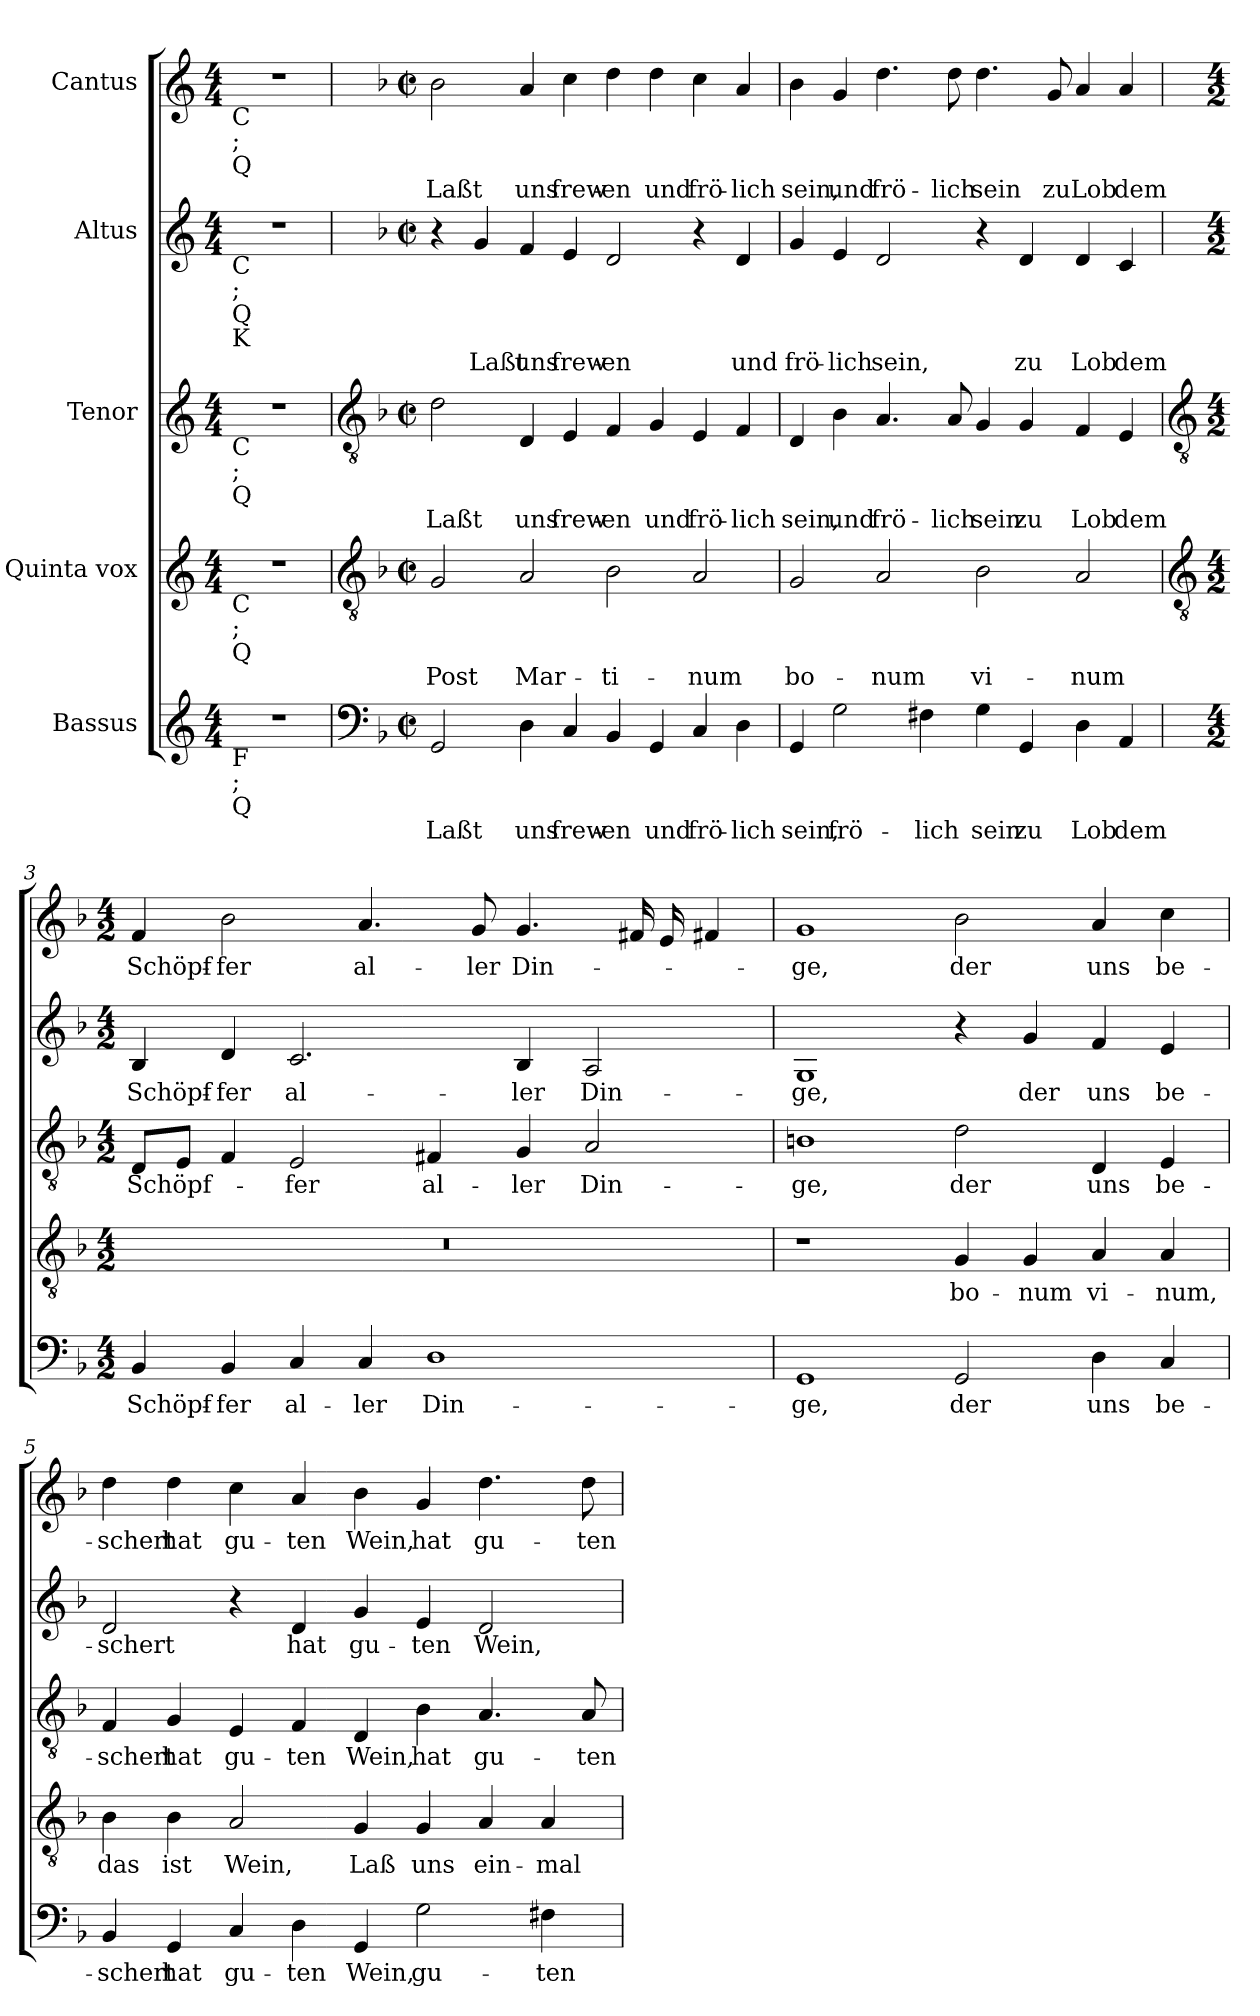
**kern	**text	**kern	**text	**kern	**text	**kern	**text	**kern	**text
*part5	*part5	*part4	*part4	*part3	*part3	*part2	*part2	*part1	*part1
*staff5	*staff5	*staff4	*staff4	*staff3	*staff3	*staff2	*staff2	*staff1	*staff1
*I"Bassus	*	*I"Quinta vox	*	*I"Tenor	*	*I"Altus	*	*I"Cantus	*
*clefG2	*	*clefG2	*	*clefG2	*	*clefG2	*	*clefG2	*
*k[]	*	*k[]	*	*k[]	*	*k[]	*	*k[]	*
*C:	*	*C:	*	*C:	*	*C:	*	*C:	*
*M4/4	*	*M4/4	*	*M4/4	*	*M4/4	*	*M4/4	*
=	=	=	=	=	=	=	=	=	=
!	!	!	!	!	!	!	!	!LO:TX:b:t=C	!
!	!	!	!	!	!	!	!	!LO:TX:b:t=;	!
!	!	!	!	!	!	!	!	!LO:TX:b:t=Q	!
!	!	!	!	!	!	!LO:TX:b:t=C	!	!	!
!	!	!	!	!	!	!LO:TX:b:t=;	!	!	!
!	!	!	!	!	!	!LO:TX:b:t=Q	!	!	!
!	!	!	!	!	!	!LO:TX:b:t=K	!	!	!
!	!	!	!	!LO:TX:b:t=C	!	!	!	!	!
!	!	!	!	!LO:TX:b:t=;	!	!	!	!	!
!	!	!	!	!LO:TX:b:t=Q	!	!	!	!	!
!	!	!LO:TX:b:t=C	!	!	!	!	!	!	!
!	!	!LO:TX:b:t=;	!	!	!	!	!	!	!
!	!	!LO:TX:b:t=Q	!	!	!	!	!	!	!
!LO:TX:b:t=F	!	!	!	!	!	!	!	!	!
!LO:TX:b:t=;	!	!	!	!	!	!	!	!	!
!LO:TX:b:t=Q	!	!	!	!	!	!	!	!	!
1r	.	1r	.	1r	.	1r	.	1r	.
!!LO:LB:g=z
=1	=1	=1	=1	=1	=1	=1	=1	=1	=1
*clefF4	*	*clefGv2	*	*clefGv2	*	*	*	*	*
*k[b-]	*	*k[b-]	*	*k[b-]	*	*k[b-]	*	*k[b-]	*
*F:	*	*F:	*	*F:	*	*F:	*	*F:	*
*M4/2	*	*M4/2	*	*M4/2	*	*M4/2	*	*M4/2	*
*met(c|)	*	*met(c|)	*	*met(c|)	*	*met(c|)	*	*met(c|)	*
!	!LO:LY:b	!	!LO:LY:b	!	!LO:LY:b	!	!	!	!LO:LY:b
2GG	Laßt	2G	Post	2d	Laßt	4r	.	2b-	Laßt
!	!	!	!	!	!	!	!LO:LY:b	!	!
.	.	.	.	.	.	4g	Laßt	.	.
!	!LO:LY:b	!	!LO:LY:b	!	!LO:LY:b	!	!LO:LY:b	!	!LO:LY:b
4D	uns	2A	Mar-	4D	uns	4f	uns	4a	uns
!	!LO:LY:b	!	!	!	!LO:LY:b	!	!LO:LY:b	!	!LO:LY:b
4C	frew-	.	.	4E	frew-	4e	frew-	4cc	frew-
!	!LO:LY:b	!	!LO:LY:b	!	!LO:LY:b	!	!LO:LY:b	!	!LO:LY:b
4BB-	-en	2B-	-ti-	4F	-en	2d	-en	4dd	-en
!	!LO:LY:b	!	!	!	!LO:LY:b	!	!	!	!LO:LY:b
4GG	und	.	.	4G	und	.	.	4dd	und
!	!LO:LY:b	!	!LO:LY:b	!	!LO:LY:b	!	!	!	!LO:LY:b
4C	frö-	2A	-num	4E	frö-	4r	.	4cc	frö-
!	!LO:LY:b	!	!	!	!LO:LY:b	!	!LO:LY:b	!	!LO:LY:b
4D	-lich	.	.	4F	-lich	4d	und	4a	-lich
=2	=2	=2	=2	=2	=2	=2	=2	=2	=2
!	!LO:LY:b	!	!LO:LY:b	!	!LO:LY:b	!	!LO:LY:b	!	!LO:LY:b
4GG	sein,	2G	bo-	4D	sein,	4g	frö-	4b-	sein,
!	!LO:LY:b	!	!	!	!LO:LY:b	!	!LO:LY:b	!	!LO:LY:b
2G	frö-	.	.	4B-	und	4e	-lich	4g	und
!	!	!	!LO:LY:b	!	!LO:LY:b	!	!LO:LY:b	!	!LO:LY:b
.	.	2A	-num	4.A	frö-	2d	sein,	4.dd	frö-
!	!LO:LY:b	!	!	!	!	!	!	!	!
4F#X	-lich	.	.	.	.	.	.	.	.
!	!	!	!	!	!LO:LY:b	!	!	!	!LO:LY:b
.	.	.	.	8A	-lich	.	.	8dd	-lich
!	!LO:LY:b	!	!LO:LY:b	!	!LO:LY:b	!	!	!	!LO:LY:b
4G	sein	2B-	vi-	4G	sein	4r	.	4.dd	sein
!	!LO:LY:b	!	!	!	!LO:LY:b	!	!LO:LY:b	!	!
4GG	zu	.	.	4G	zu	4d	zu	.	.
!	!	!	!	!	!	!	!	!	!LO:LY:b
.	.	.	.	.	.	.	.	8g	zu
!	!LO:LY:b	!	!LO:LY:b	!	!LO:LY:b	!	!LO:LY:b	!	!LO:LY:b
4D	Lob	2A	-num	4F	Lob	4d	Lob	4a	Lob
!	!LO:LY:b	!	!	!	!LO:LY:b	!	!LO:LY:b	!	!LO:LY:b
4AA	dem	.	.	4E	dem	4c	dem	4a	dem
!!LO:LB:g=z
=3	=3	=3	=3	=3	=3	=3	=3	=3	=3
*	*	*clefGv2	*	*clefGv2	*	*	*	*	*
*M4/2	*	*M4/2	*	*M4/2	*	*M4/2	*	*M4/2	*
!	!LO:LY:b	!	!	!	!LO:LY:b	!	!LO:LY:b	!	!LO:LY:b
4BB-	Schöpf-	0r	.	8DL	Schöpf-	4B-	Schöpf-	4f	Schöpf-
.	.	.	.	8EJ	.	.	.	.	.
!	!LO:LY:b	!	!	!	!	!	!LO:LY:b	!	!LO:LY:b
4BB-	-fer	.	.	4F	.	4d	-fer	2b-	-fer
!	!LO:LY:b	!	!	!	!LO:LY:b	!	!LO:LY:b	!	!
4C	al-	.	.	2E	-fer	2.c	al-	.	.
!	!LO:LY:b	!	!	!	!	!	!	!	!LO:LY:b
4C	-ler	.	.	.	.	.	.	4.a	al-
!	!LO:LY:b	!	!	!	!LO:LY:b	!	!	!	!
1D	Din-	.	.	4F#X	al-	.	.	.	.
!	!	!	!	!	!	!	!	!	!LO:LY:b
.	.	.	.	.	.	.	.	8g	-ler
!	!	!	!	!	!LO:LY:b	!	!LO:LY:b	!	!LO:LY:b
.	.	.	.	4G	-ler	4B-	-ler	4.g	Din-
!	!	!	!	!	!LO:LY:b	!	!LO:LY:b	!	!
.	.	.	.	2A	Din-	2A	Din-	.	.
.	.	.	.	.	.	.	.	16f#XLL	.
.	.	.	.	.	.	.	.	16e	.
.	.	.	.	.	.	.	.	4f#X	.
=4	=4	=4	=4	=4	=4	=4	=4	=4	=4
!	!LO:LY:b	!	!	!	!LO:LY:b	!	!LO:LY:b	!	!LO:LY:b
1GG	-ge,	1r	.	1Bn	-ge,	1G	-ge,	1g	-ge,
!	!LO:LY:b	!	!LO:LY:b	!	!LO:LY:b	!	!	!	!LO:LY:b
2GG	der	4G	bo-	2d	der	4r	.	2b-	der
!	!	!	!LO:LY:b	!	!	!	!LO:LY:b	!	!
.	.	4G	-num	.	.	4g	der	.	.
!	!LO:LY:b	!	!LO:LY:b	!	!LO:LY:b	!	!LO:LY:b	!	!LO:LY:b
4D	uns	4A	vi-	4D	uns	4f	uns	4a	uns
!	!LO:LY:b	!	!LO:LY:b	!	!LO:LY:b	!	!LO:LY:b	!	!LO:LY:b
4C	be-	4A	-num,	4E	be-	4e	be-	4cc	be-
=5	=5	=5	=5	=5	=5	=5	=5	=5	=5
!	!LO:LY:b	!	!LO:LY:b	!	!LO:LY:b	!	!LO:LY:b	!	!LO:LY:b
4BB-	-schert	4B-	das	4F	-schert	2d	-schert	4dd	-schert
!	!LO:LY:b	!	!LO:LY:b	!	!LO:LY:b	!	!	!	!LO:LY:b
4GG	hat	4B-	ist	4G	hat	.	.	4dd	hat
!	!LO:LY:b	!	!LO:LY:b	!	!LO:LY:b	!	!	!	!LO:LY:b
4C	gu-	2A	Wein,	4E	gu-	4r	.	4cc	gu-
!	!LO:LY:b	!	!	!	!LO:LY:b	!	!LO:LY:b	!	!LO:LY:b
4D	-ten	.	.	4F	-ten	4d	hat	4a	-ten
!	!LO:LY:b	!	!LO:LY:b	!	!LO:LY:b	!	!LO:LY:b	!	!LO:LY:b
4GG	Wein,	4G	Laß	4D	Wein,	4g	gu-	4b-	Wein,
!	!LO:LY:b	!	!LO:LY:b	!	!LO:LY:b	!	!LO:LY:b	!	!LO:LY:b
2G	gu-	4G	uns	4B-	hat	4e	-ten	4g	hat
!	!	!	!LO:LY:b	!	!LO:LY:b	!	!LO:LY:b	!	!LO:LY:b
.	.	4A	ein-	4.A	gu-	2d	Wein,	4.dd	gu-
!	!LO:LY:b	!	!LO:LY:b	!	!	!	!	!	!
4F#X	-ten	4A	-mal	.	.	.	.	.	.
!	!	!	!	!	!LO:LY:b	!	!	!	!LO:LY:b
.	.	.	.	8A	-ten	.	.	8ddJ	-ten
=	=	=	=	=	=	=	=	=	=
*-	*-	*-	*-	*-	*-	*-	*-	*-	*-
